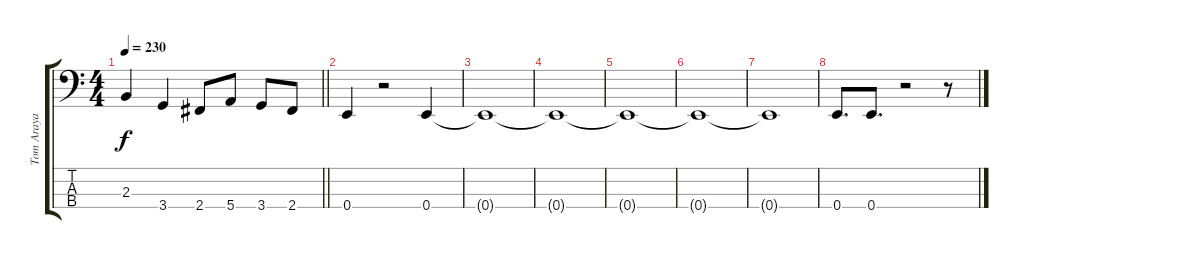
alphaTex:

\track ("Tom Araya" "Tom Araya") {instrument electricbassfinger}
\staff {score tabs}
\tuning (G2 D2 A1 E1) {hide}
\ts (4 4)
\tempo 230
\clef f4
\barLineRight lightlight
\ks c
2.3{t}.4{dy f} 3.4.4 2.4.8 5.4.8 3.4.8 2.4.8 |
0.4.4 r.2 0.4.4 |
0.4{t}.1 |
0.4{t}.1 |
0.4{t}.1 |
0.4{t}.1 |
0.4{t}.1 |
0.4.8{d} 0.4.8{d} r.2 r.8
